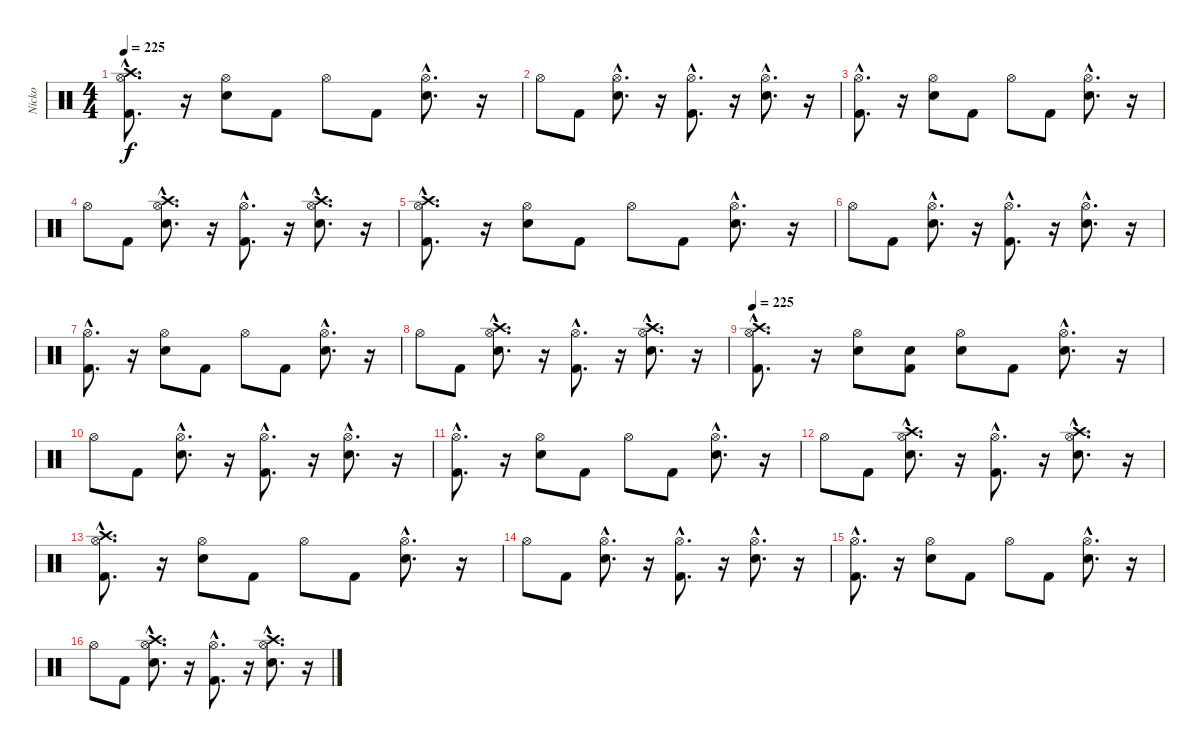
\track ("Nicko" "Nicko") {instrument percussion}
\staff {score}
\articulation defaults
\ts (4 4)
\tempo 225
\clef neutral
\ks c
("Kick (hit) 2"{hac} "Hi-Hat (open)"{hac} "Crash high (hit)"{hac}).8{d dy f} r.16 ("Snare (hit) 2" "Hi-Hat (open)").8 "Kick (hit) 2".8 "Hi-Hat (open)".8 "Kick (hit) 2".8 ("Snare (hit) 2"{hac} "Hi-Hat (open)"{hac}).8{d} r.16 |
"Hi-Hat (open)".8 "Kick (hit) 2".8 ("Snare (hit) 2"{hac} "Hi-Hat (open)"{hac}).8{d} r.16 ("Kick (hit) 2"{hac} "Hi-Hat (open)"{hac}).8{d} r.16 ("Snare (hit) 2"{hac} "Hi-Hat (open)"{hac}).8{d} r.16 |
("Kick (hit) 2"{hac} "Hi-Hat (open)"{hac}).8{d} r.16 ("Snare (hit) 2" "Hi-Hat (open)").8 "Kick (hit) 2".8 "Hi-Hat (open)".8 "Kick (hit) 2".8 ("Snare (hit) 2"{hac} "Hi-Hat (open)"{hac}).8{d} r.16 |
"Hi-Hat (open)".8 "Kick (hit) 2".8 ("Snare (hit) 2"{hac} "Hi-Hat (open)"{hac} "Crash high (hit)"{hac}).8{d} r.16 ("Kick (hit) 2"{hac} "Hi-Hat (open)"{hac}).8{d} r.16 ("Snare (hit) 2"{hac} "Hi-Hat (open)"{hac} "Crash high (hit)"{hac}).8{d} r.16 |
("Kick (hit) 2"{hac} "Hi-Hat (open)"{hac} "Crash high (hit)"{hac}).8{d} r.16 ("Snare (hit) 2" "Hi-Hat (open)").8 "Kick (hit) 2".8 "Hi-Hat (open)".8 "Kick (hit) 2".8 ("Snare (hit) 2"{hac} "Hi-Hat (open)"{hac}).8{d} r.16 |
"Hi-Hat (open)".8 "Kick (hit) 2".8 ("Snare (hit) 2"{hac} "Hi-Hat (open)"{hac}).8{d} r.16 ("Kick (hit) 2"{hac} "Hi-Hat (open)"{hac}).8{d} r.16 ("Snare (hit) 2"{hac} "Hi-Hat (open)"{hac}).8{d} r.16 |
("Kick (hit) 2"{hac} "Hi-Hat (open)"{hac}).8{d} r.16 ("Snare (hit) 2" "Hi-Hat (open)").8 "Kick (hit) 2".8 "Hi-Hat (open)".8 "Kick (hit) 2".8 ("Snare (hit) 2"{hac} "Hi-Hat (open)"{hac}).8{d} r.16 |
"Hi-Hat (open)".8 "Kick (hit) 2".8 ("Snare (hit) 2"{hac} "Hi-Hat (open)"{hac} "Crash high (hit)"{hac}).8{d} r.16 ("Kick (hit) 2"{hac} "Hi-Hat (open)"{hac}).8{d} r.16 ("Snare (hit) 2"{hac} "Hi-Hat (open)"{hac} "Crash high (hit)"{hac}).8{d} r.16 |
\tempo 225
("Kick (hit) 2"{hac} "Hi-Hat (open)"{hac} "Crash high (hit)"{hac}).8{d} r.16 ("Snare (hit) 2" "Hi-Hat (open)").8 ("Snare (hit)" "Kick (hit) 2").8 ("Snare (hit)" "Hi-Hat (open)").8 "Kick (hit) 2".8 ("Snare (hit) 2"{hac} "Hi-Hat (open)"{hac}).8{d} r.16 |
"Hi-Hat (open)".8 "Kick (hit) 2".8 ("Snare (hit) 2"{hac} "Hi-Hat (open)"{hac}).8{d} r.16 ("Kick (hit) 2"{hac} "Hi-Hat (open)"{hac}).8{d} r.16 ("Snare (hit) 2"{hac} "Hi-Hat (open)"{hac}).8{d} r.16 |
("Kick (hit) 2"{hac} "Hi-Hat (open)"{hac}).8{d} r.16 ("Snare (hit) 2" "Hi-Hat (open)").8 "Kick (hit) 2".8 "Hi-Hat (open)".8 "Kick (hit) 2".8 ("Snare (hit) 2"{hac} "Hi-Hat (open)"{hac}).8{d} r.16 |
"Hi-Hat (open)".8 "Kick (hit) 2".8 ("Snare (hit) 2"{hac} "Hi-Hat (open)"{hac} "Crash high (hit)"{hac}).8{d} r.16 ("Kick (hit) 2"{hac} "Hi-Hat (open)"{hac}).8{d} r.16 ("Snare (hit) 2"{hac} "Hi-Hat (open)"{hac} "Crash high (hit)"{hac}).8{d} r.16 |
("Kick (hit) 2"{hac} "Hi-Hat (open)"{hac} "Crash high (hit)"{hac}).8{d} r.16 ("Snare (hit) 2" "Hi-Hat (open)").8 "Kick (hit) 2".8 "Hi-Hat (open)".8 "Kick (hit) 2".8 ("Snare (hit) 2"{hac} "Hi-Hat (open)"{hac}).8{d} r.16 |
"Hi-Hat (open)".8 "Kick (hit) 2".8 ("Snare (hit) 2"{hac} "Hi-Hat (open)"{hac}).8{d} r.16 ("Kick (hit) 2"{hac} "Hi-Hat (open)"{hac}).8{d} r.16 ("Snare (hit) 2"{hac} "Hi-Hat (open)"{hac}).8{d} r.16 |
("Kick (hit) 2"{hac} "Hi-Hat (open)"{hac}).8{d} r.16 ("Snare (hit) 2" "Hi-Hat (open)").8 "Kick (hit) 2".8 "Hi-Hat (open)".8 "Kick (hit) 2".8 ("Snare (hit) 2"{hac} "Hi-Hat (open)"{hac}).8{d} r.16 |
"Hi-Hat (open)".8 "Kick (hit) 2".8 ("Snare (hit) 2"{hac} "Hi-Hat (open)"{hac} "Crash high (hit)"{hac}).8{d} r.16 ("Kick (hit) 2"{hac} "Hi-Hat (open)"{hac}).8{d} r.16 ("Snare (hit) 2"{hac} "Hi-Hat (open)"{hac} "Crash high (hit)"{hac}).8{d} r.16
